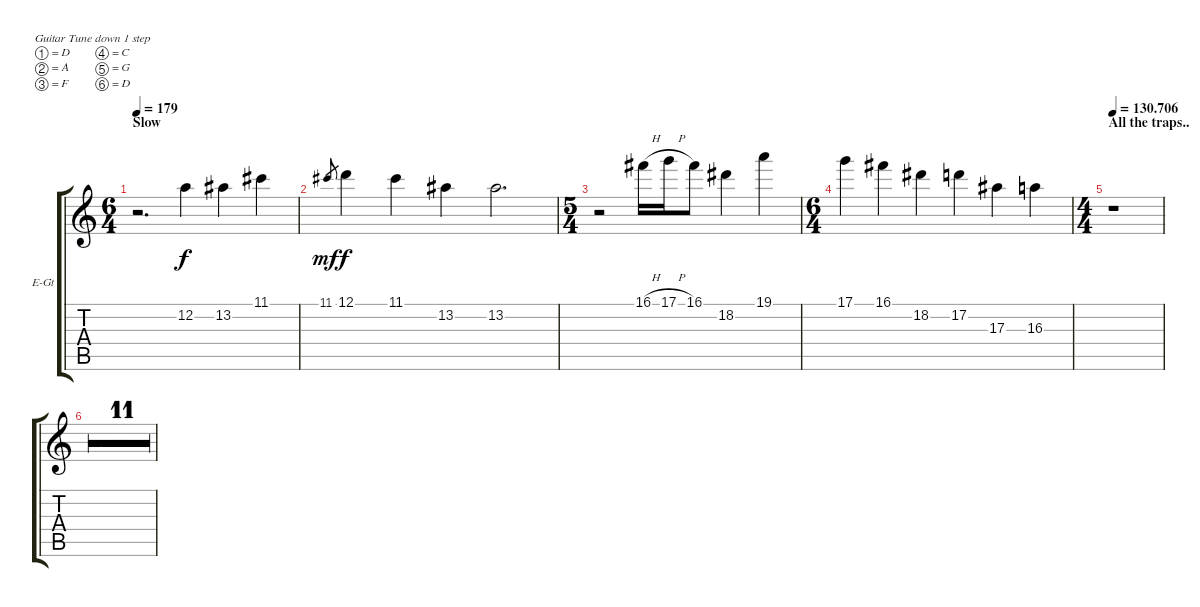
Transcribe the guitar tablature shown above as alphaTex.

\bracketExtendMode groupsimilarinstruments
\firstSystemTrackNameOrientation horizontal
\otherSystemsTrackNameOrientation horizontal
\track ("Fills+solo" "E-Gt") {multiBarRest instrument distortionguitar}
\staff {score tabs}
\tuning (D4 A3 F3 C3 G2 D2)
\ts (6 4)
\section ("" "Slow")
\tempo 179
\clef g2
\ks c
r.2{d dy f} 12.2.4 13.2.4 11.1.4 |
11.1.8{gr dy mf} 12.1.4{dy f} 11.1.4 13.2.4 13.2.2{d} |
\ts (5 4)
r.2 16.1{h}.16 17.1{h}.16 16.1.8 18.2.4 19.1.4 |
\ts (6 4)
17.1.4 16.1.4 18.2.4 17.2.4 17.3.4 16.3.4 |
\ts (4 4)
\section ("" "All the traps..")
\tempo (130.706 0.00625)
r.1 |
r.1 |
r.1 |
r.1 |
r.1 |
r.1 |
r.1 |
r.1 |
r.1 |
r.1 |
r.1 |
r.1
